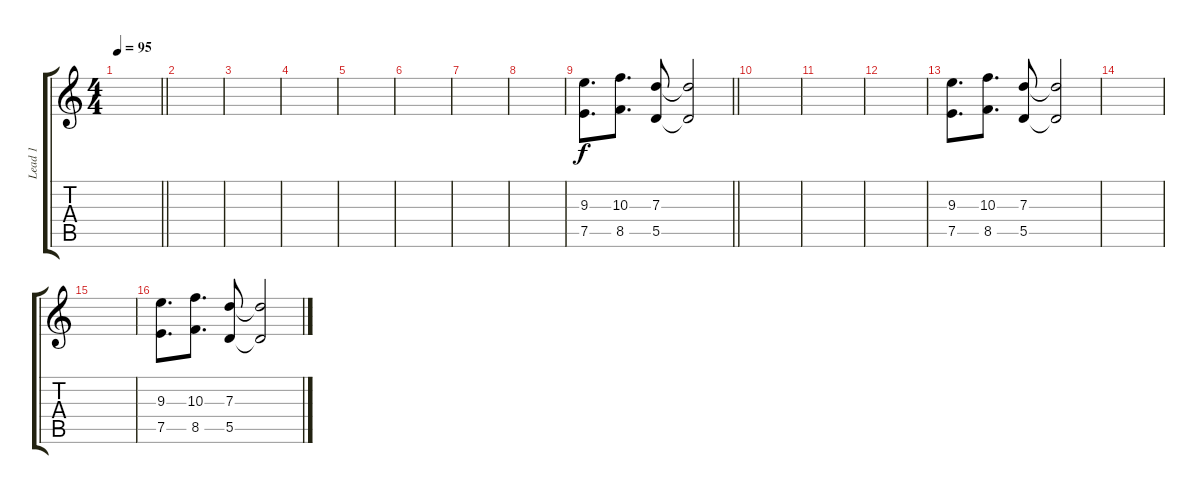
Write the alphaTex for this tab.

\track ("Lead 1" "Lead 1") {instrument distortionguitar}
\staff {score tabs}
\tuning (E4 B3 G3 D3 A2 D2) {hide}
\ts (4 4)
\tempo 95
\clef g2
\barLineRight lightlight
\ks c
|
|
|
|
|
|
|
|
\barLineRight lightlight
(9.3 7.5).8{d volume 16} (10.3 8.5).8{d} (7.3 5.5).8 (7.3{t} 5.5{t}).2 |
|
|
|
(9.3 7.5).8{d volume 16} (10.3 8.5).8{d} (7.3 5.5).8 (7.3{t} 5.5{t}).2 |
|
|
(9.3 7.5).8{d volume 16} (10.3 8.5).8{d} (7.3 5.5).8 (7.3{t} 5.5{t}).2
